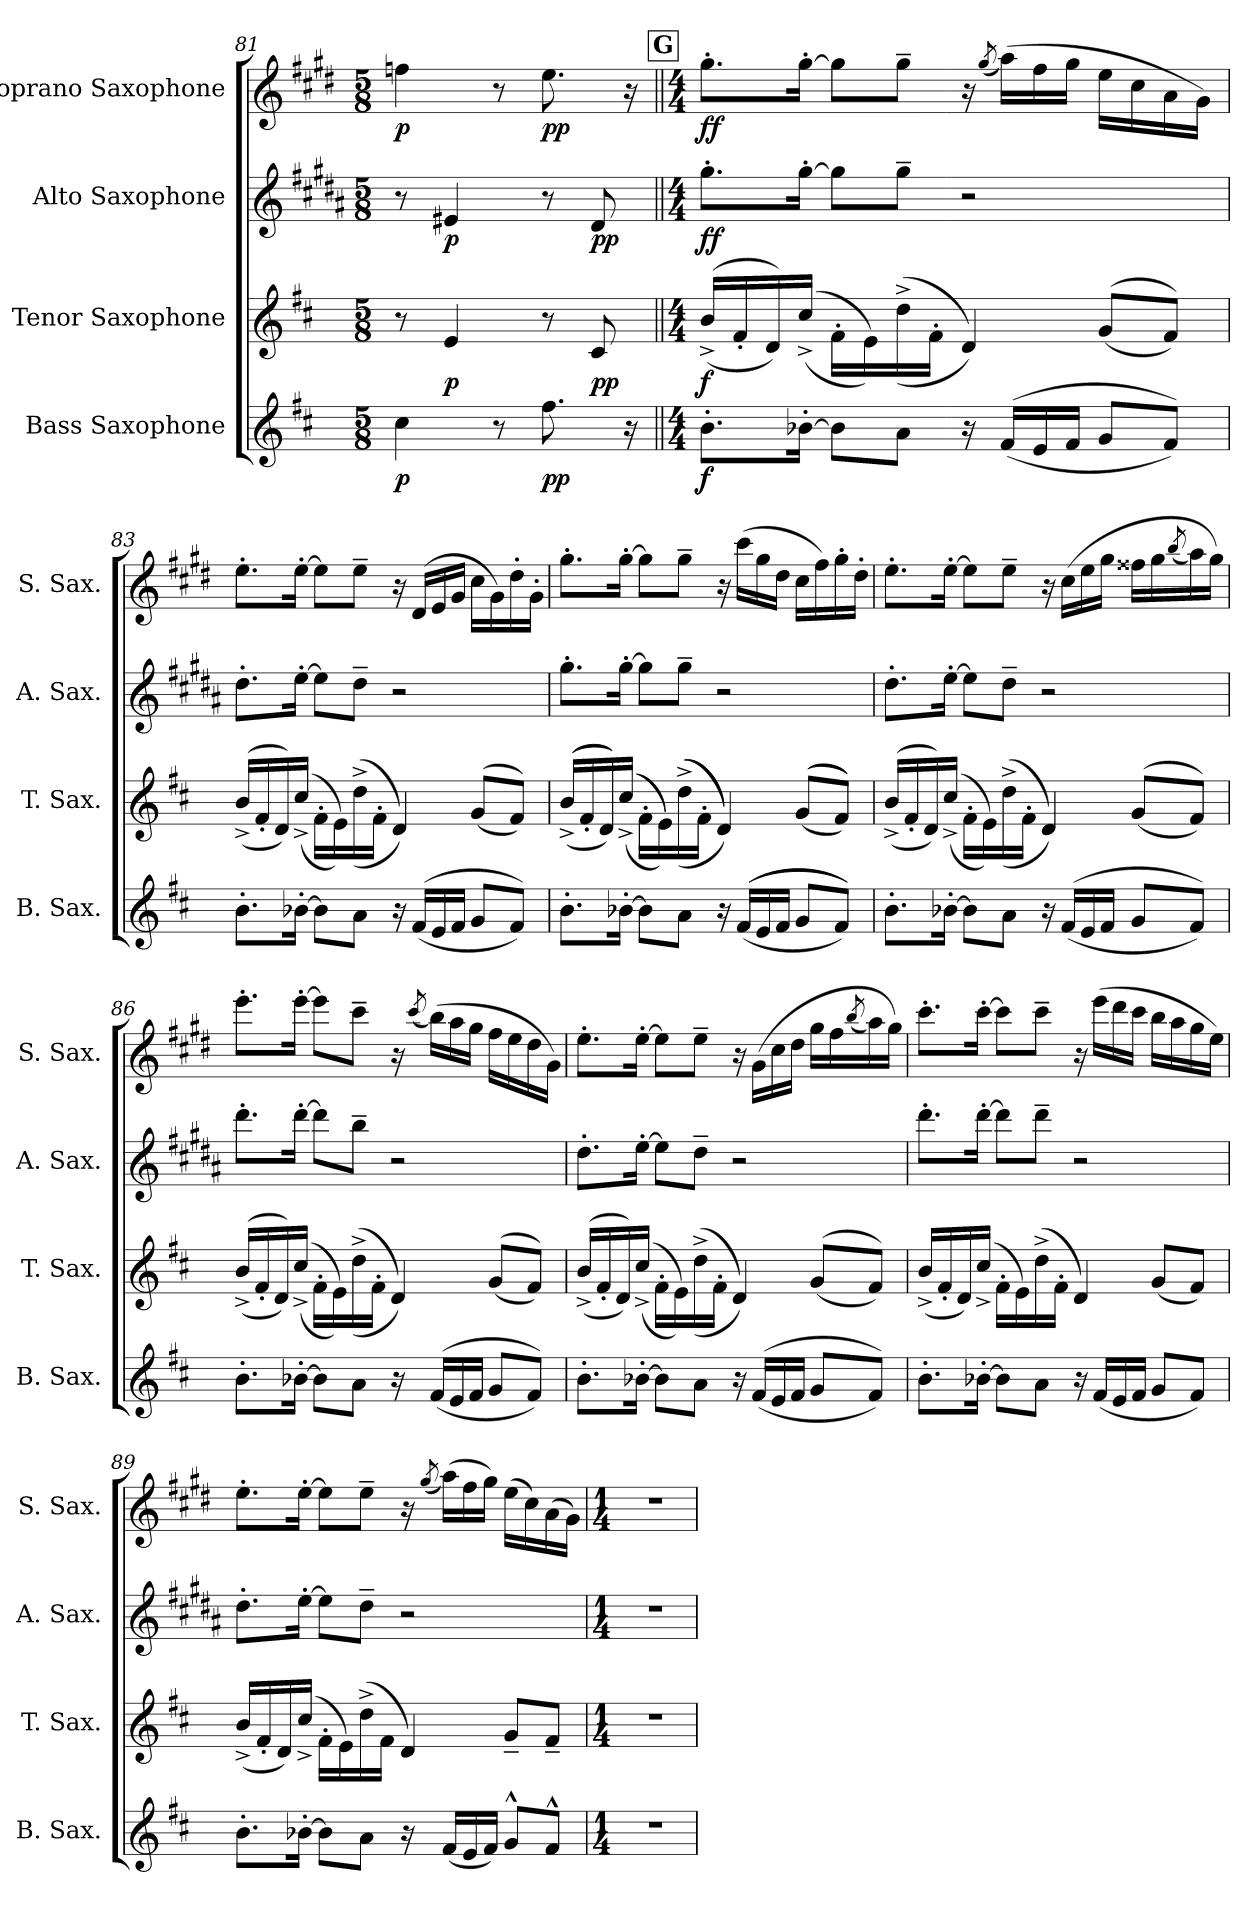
**kern	**dynam	**kern	**dynam	**kern	**dynam	**kern	**dynam
*part4	*part4	*part3	*part3	*part2	*part2	*part1	*part1
*staff4	*staff4	*staff3	*staff3	*staff2	*staff2	*staff1	*staff1
*I"Bass Saxophone	*	*I"Tenor Saxophone	*	*I"Alto Saxophone	*	*I"Soprano Saxophone	*
*I'B. Sax.	*	*I'T. Sax.	*	*I'A. Sax.	*	*I'S. Sax.	*
*clefG2	*	*clefG2	*	*clefG2	*	*clefG2	*
*ITrd15c26	*	*ITrd8c14	*	*ITrd5c9	*	*ITrd1c2	*
*k[f#c#]	*	*k[f#c#]	*	*k[f#c#]	*	*k[f#c#]	*
*M5/8	*	*M5/8	*	*M5/8	*	*M5/8	*
=81	=81	=81	=81	=81	=81	=81	=81
!	!LO:DY:b	!	!	!	!	!	!LO:DY:b
4C#\	p	8r	.	8r	.	4ee-X\	p
!	!	!	!LO:DY:b	!	!LO:DY:b	!	!
.	.	4E/	p	4G#X/	p	.	.
8r	.	.	.	.	.	8r	.
!	!LO:DY:b	!	!	!	!	!	!LO:DY:b
8.F#\	pp	8r	.	8r	.	8.dd\	pp
!	!	!	!LO:DY:b	!	!LO:DY:b	!	!
.	.	8C#/	pp	8F#/	pp	.	.
16r	.	.	.	.	.	16r	.
!!LO:REH:place=s1:a:B:fs=14:t=G
=82||	=82||	=82||	=82||	=82||	=82||	=82||	=82||
*M4/4	*	*M4/4	*	*M4/4	*	*M4/4	*
!	!LO:DY:b	!	!LO:DY:b	!	!LO:DY:b	!	!LO:DY:b
8.BB'\L	f	(<(<16B^/LL	f	8.b'\L	ff	8.ff#'\L	ff
.	.	16F#'/	.	.	.	.	.
.	.	16D/))	.	.	.	.	.
[16BB-X'\Jk	.	(>(>16c#^/JJ	.	[16b'\Jk	.	[16ff#'\Jk	.
8BB-\L]	.	16F#'\LL	.	8b\L]	.	8ff#\L]	.
.	.	16E\))	.	.	.	.	.
8AA\J	.	(>(>16d^\	.	8b~\J	.	8ff#~\J	.
.	.	16F#'\JJ	.	.	.	.	.
16r	.	4D/))	.	2r	.	16r	.
.	.	.	.	.	.	(<8qff#/	.
(<(<16FF#/LL	.	.	.	.	.	(>16gg\LL)	.
16EE/	.	.	.	.	.	16ee\	.
16FF#/JJ	.	.	.	.	.	16ff#\JJ	.
8GG/L	.	(<(<8G/L	.	.	.	16dd\LL	.
.	.	.	.	.	.	16b\	.
8FF#/J))	.	8F#/J))	.	.	.	16g\	.
.	.	.	.	.	.	16f#\JJ)	.
=83	=83	=83	=83	=83	=83	=83	=83
8.BB'\L	.	(<(<16B^/LL	.	8.f#'\L	.	8.dd'\L	.
.	.	16F#'/	.	.	.	.	.
.	.	16D/))	.	.	.	.	.
[16BB-X'\Jk	.	(>(>16c#^/JJ	.	[16g'\Jk	.	[16dd'\Jk	.
8BB-\L]	.	16F#'\LL	.	8g\L]	.	8dd\L]	.
.	.	16E\))	.	.	.	.	.
8AA\J	.	(>(>16d^\	.	8f#~\J	.	8dd~\J	.
.	.	16F#'\JJ	.	.	.	.	.
16r	.	4D/))	.	2r	.	16r	.
(<(<16FF#/LL	.	.	.	.	.	(>16c#/LL	.
16EE/	.	.	.	.	.	16d/	.
16FF#/JJ	.	.	.	.	.	16f#/JJ	.
8GG/L	.	(<(<8G/L	.	.	.	16b\LL	.
.	.	.	.	.	.	16f#\)	.
8FF#/J))	.	8F#/J))	.	.	.	16cc#'\	.
.	.	.	.	.	.	16f#'\JJ	.
!!LO:LB:g=z
=84	=84	=84	=84	=84	=84	=84	=84
8.BB'\L	.	(<(<(<16B^/LL	.	8.b'\L	.	8.ff#'\L	.
.	.	16F#'/	.	.	.	.	.
.	.	16D/)))	.	.	.	.	.
[16BB-X'\Jk	.	(>(>(>16c#^/JJ	.	[16b'\Jk	.	[16ff#'\Jk	.
8BB-\L]	.	16F#'\LL	.	8b\L]	.	8ff#\L]	.
.	.	16E\)))	.	.	.	.	.
8AA\J	.	(>(>(>16d^\	.	8b~\J	.	8ff#~\J	.
.	.	16F#'\JJ	.	.	.	.	.
16r	.	4D/)))	.	2r	.	16r	.
(<(<(<16FF#/LL	.	.	.	.	.	(>16bb\LL	.
16EE/	.	.	.	.	.	16ff#\	.
16FF#/JJ	.	.	.	.	.	16cc#\JJ	.
8GG/L	.	(<(<(<8G/L	.	.	.	16b\LL	.
.	.	.	.	.	.	16ee\)	.
8FF#/J)))	.	8F#/J)))	.	.	.	16ff#'\	.
.	.	.	.	.	.	16cc#'\JJ	.
=85	=85	=85	=85	=85	=85	=85	=85
8.BB'\L	.	(<(<16B^/LL	.	8.f#'\L	.	8.dd'\L	.
.	.	16F#'/	.	.	.	.	.
.	.	16D/))	.	.	.	.	.
[16BB-X'\Jk	.	(>(>16c#^/JJ	.	[16g'\Jk	.	[16dd'\Jk	.
8BB-\L]	.	16F#'\LL	.	8g\L]	.	8dd\L]	.
.	.	16E\))	.	.	.	.	.
8AA\J	.	(>(>16d^\	.	8f#~\J	.	8dd~\J	.
.	.	16F#'\JJ	.	.	.	.	.
16r	.	4D/))	.	2r	.	16r	.
(<(<16FF#/LL	.	.	.	.	.	(>16b\LL	.
16EE/	.	.	.	.	.	16dd\	.
16FF#/JJ	.	.	.	.	.	16ff#\JJ	.
8GG/L	.	(<(<8G/L	.	.	.	16ee#X\LL	.
.	.	.	.	.	.	16ff#\	.
.	.	.	.	.	.	(<8qaa/	.
8FF#/J))	.	8F#/J))	.	.	.	16gg\)	.
.	.	.	.	.	.	16ff#\JJ)	.
=86	=86	=86	=86	=86	=86	=86	=86
8.BB'\L	.	(<(<16B^/LL	.	8.ff#'\L	.	8.ddd'\L	.
.	.	16F#'/	.	.	.	.	.
.	.	16D/))	.	.	.	.	.
[16BB-X'\Jk	.	(>(>16c#^/JJ	.	[16ff#'\Jk	.	[16ddd'\Jk	.
8BB-\L]	.	16F#'\LL	.	8ff#\L]	.	8ddd\L]	.
.	.	16E\))	.	.	.	.	.
8AA\J	.	(>(>16d^\	.	8dd~\J	.	8bb~\J	.
.	.	16F#'\JJ	.	.	.	.	.
16r	.	4D/))	.	2r	.	16r	.
.	.	.	.	.	.	(<8qbb/	.
(<(<16FF#/LL	.	.	.	.	.	(>16aa\LL)	.
16EE/	.	.	.	.	.	16gg\	.
16FF#/JJ	.	.	.	.	.	16ff#\JJ	.
8GG/L	.	(<(<8G/L	.	.	.	16ee\LL	.
.	.	.	.	.	.	16dd\	.
8FF#/J))	.	8F#/J))	.	.	.	16cc#\	.
.	.	.	.	.	.	16f#\JJ)	.
!!LO:LB:g=z
=87	=87	=87	=87	=87	=87	=87	=87
8.BB'\L	.	(<(<16B^/LL	.	8.f#'\L	.	8.dd'\L	.
.	.	16F#'/	.	.	.	.	.
.	.	16D/))	.	.	.	.	.
[16BB-X'\Jk	.	(>(>16c#^/JJ	.	[16g'\Jk	.	[16dd'\Jk	.
8BB-\L]	.	16F#'\LL	.	8g\L]	.	8dd\L]	.
.	.	16E\))	.	.	.	.	.
8AA\J	.	(>(>16d^\	.	8f#~\J	.	8dd~\J	.
.	.	16F#'\JJ	.	.	.	.	.
16r	.	4D/))	.	2r	.	16r	.
(<(<16FF#/LL	.	.	.	.	.	(>16f#\LL	.
16EE/	.	.	.	.	.	16b\	.
16FF#/JJ	.	.	.	.	.	16cc#\JJ	.
8GG/L	.	(<(<8G/L	.	.	.	16ff#\LL	.
.	.	.	.	.	.	16ee\	.
.	.	.	.	.	.	(<8qaa/	.
8FF#/J))	.	8F#/J))	.	.	.	16gg\)	.
.	.	.	.	.	.	16ff#\JJ)	.
=88	=88	=88	=88	=88	=88	=88	=88
8.BB'\L	.	(<16B^/LL	.	8.ff#'\L	.	8.bb'\L	.
.	.	16F#'/	.	.	.	.	.
.	.	16D/)	.	.	.	.	.
[16BB-X'\Jk	.	(>16c#^/JJ	.	[16ff#'\Jk	.	[16bb'\Jk	.
8BB-\L]	.	16F#'\LL	.	8ff#\L]	.	8bb\L]	.
.	.	16E\)	.	.	.	.	.
8AA\J	.	(>16d^\	.	8ff#~\J	.	8bb~\J	.
.	.	16F#'\JJ	.	.	.	.	.
16r	.	4D/)	.	2r	.	16r	.
(<16FF#/LL	.	.	.	.	.	(>16ddd\LL	.
16EE/	.	.	.	.	.	16ccc#\	.
16FF#/JJ	.	.	.	.	.	16bb\JJ	.
8GG/L	.	(<8G/L	.	.	.	16aa\LL	.
.	.	.	.	.	.	16gg\	.
8FF#/J)	.	8F#/J)	.	.	.	16ff#\	.
.	.	.	.	.	.	16dd\JJ)	.
=89	=89	=89	=89	=89	=89	=89	=89
8.BB'\L	.	(<16B^/LL	.	8.f#'\L	.	8.dd'\L	.
.	.	16F#'/	.	.	.	.	.
.	.	16D/)	.	.	.	.	.
[16BB-X'\Jk	.	(>16c#^/JJ	.	[16g'\Jk	.	[16dd'\Jk	.
8BB-\L]	.	16F#'\LL	.	8g\L]	.	8dd\L]	.
.	.	16E\)	.	.	.	.	.
8AA\J	.	(>16d^\	.	8f#~\J	.	8dd~\J	.
.	.	16F#\JJ	.	.	.	.	.
16r	.	4D/)	.	2r	.	16r	.
.	.	.	.	.	.	(<8qff#/	.
(<16FF#/LL	.	.	.	.	.	(>16gg\LL)	.
16EE/	.	.	.	.	.	16ee\	.
16FF#/JJ)	.	.	.	.	.	16ff#\JJ)	.
8GG^^/L	.	8G~/L	.	.	.	(>16dd\LL	.
.	.	.	.	.	.	16b\)	.
8FF#^^/J	.	8F#~/J	.	.	.	(>16g\	.
.	.	.	.	.	.	16f#\JJ)	.
!!LO:PB:g=z
=90	=90	=90	=90	=90	=90	=90	=90
*M1/4	*	*M1/4	*	*M1/4	*	*M1/4	*
4r	.	4r	.	4r	.	4r	.
=	=	=	=	=	=	=	=
*-	*-	*-	*-	*-	*-	*-	*-
